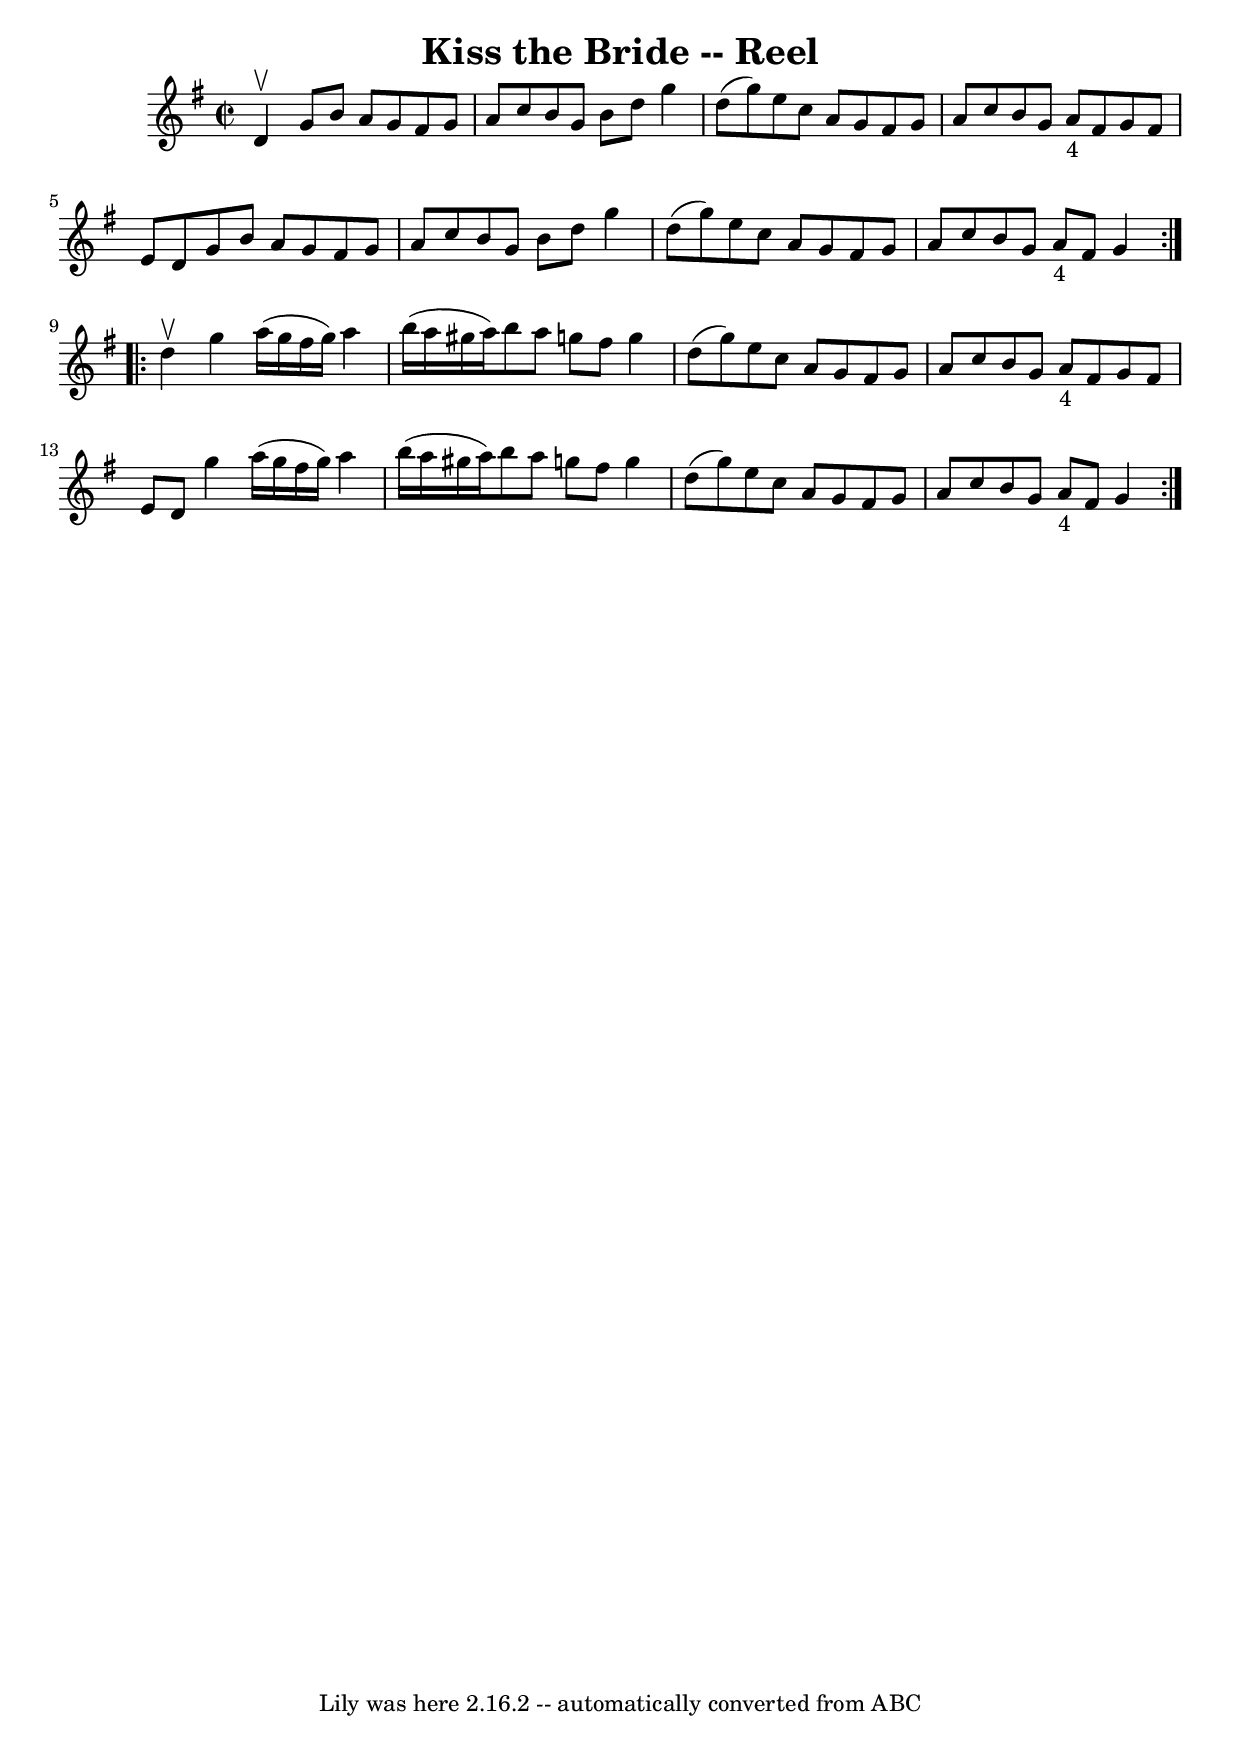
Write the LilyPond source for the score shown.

\version "2.16.2"
\include "Mammoth.ily"
\header {
  %% book = "Ryan's Mammoth Collection"
  crossRefNumber = "1"
  footnotes = "\\\\143"
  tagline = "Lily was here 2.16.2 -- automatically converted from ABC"
  title = "Kiss the Bride -- Reel"

}
voicedefault =  {



  \repeat volta 2 {

    \override Staff.TimeSignature #'style = #'C
    \time 2/2 
    \key g \major     d'4^\upbow  |
    g'8 b'8 a'8 g'8         fis'8 g'8 a'8 c''8     |
    b'8 g'8 b'8 d''8 g''4         d''8 (g''8)    |
    e''8 c''8 a'8 g'8 fis'8 g'8         a'8 c''8     |
    b'8 g'8 a'8_"4" fis'8 g'8 fis'8 e'8      d'8     |
    g'8 b'8 a'8 g'8 fis'8 g'8 a'8 c''8   |
    b'8 g'8 b'8 d''8 g''4 d''8 (g''8)   |
         e''8 c''8 a'8 g'8 fis'8 g'8 a'8 c''8     |
    b'8    
    g'8 a'8_"4" fis'8 g'4    
  } 
  \repeat volta 2 {     d''4^\upbow  |
    
    g''4 a''16 (g''16 fis''16 g''16) a''4 b''16 (a''16        gis''16 a''16)    |
    b''8 a''8 g''8 fis''8 g''4         d''8 (g''8)    |
    e''8 c''8 a'8 g'8 fis'8 g'8         a'8 c''8     |
    b'8 g'8 a'8_"4" fis'8 g'8 fis'8 e'8      d'8     |
    g''4 a''16 (g''16 fis''16 g''16) a''4        b''16 (a''16 gis''16 a''16)    |
    b''8 a''8 g''8         fis''8 g''4 d''8 (g''8)    |
    e''8 c''8 a'8 g'8         fis'8 g'8 a'8 c''8     |
    b'8 g'8 a'8_"4" fis'8 g'4 
    
  }   

}

\score{
  <<

    \context Staff="default"
    {
      \voicedefault 
      
    }

  >>
  \layout {
    
  }
  \midi {
  }

}
